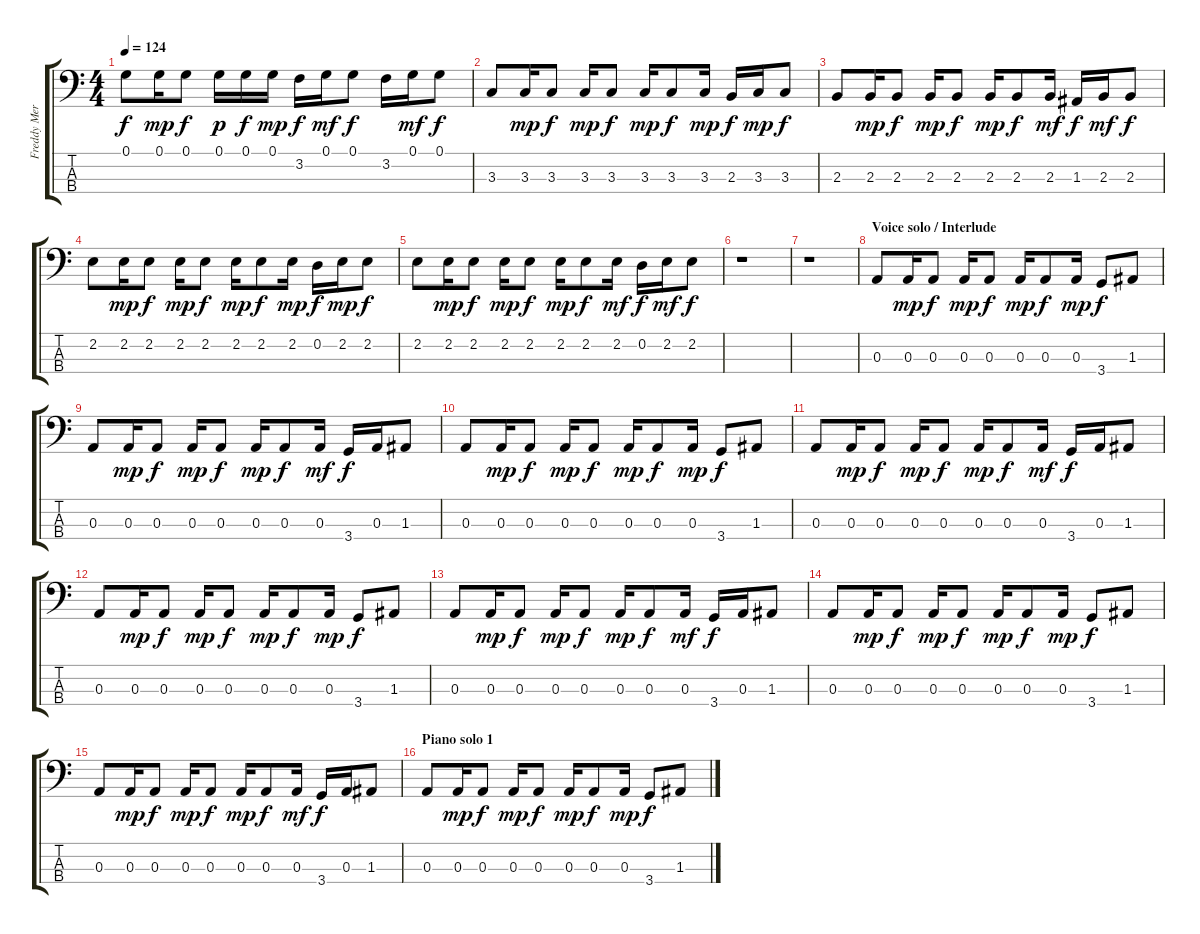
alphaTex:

\track ("Freddy Mercury / Synths." "Freddy Mer") {instrument synthbass2}
\staff {score tabs}
\tuning (G2 D2 A1 E1) {hide}
\ts (4 4)
\tempo 124
\clef f4
\ks c
0.1.8{dy f} 0.1.16{dy mp} 0.1.8{dy f} 0.1.16{dy p} 0.1.16{dy f} 0.1.16{dy mp} 3.2.16{dy f} 0.1.16{dy mf} 0.1.8{dy f} 3.2.16 0.1.16{dy mf} 0.1.8{dy f} |
3.3.8 3.3.16{dy mp} 3.3.8{dy f} 3.3.16{dy mp} 3.3.8{dy f} 3.3.16{dy mp} 3.3.8{dy f} 3.3.16{dy mp} 2.3.16{dy f} 3.3.16{dy mp} 3.3.8{dy f} |
2.3.8 2.3.16{dy mp} 2.3.8{dy f} 2.3.16{dy mp} 2.3.8{dy f} 2.3.16{dy mp} 2.3.8{dy f} 2.3.16{dy mf} 1.3.16{dy f} 2.3.16{dy mf} 2.3.8{dy f} |
2.2.8 2.2.16{dy mp} 2.2.8{dy f} 2.2.16{dy mp} 2.2.8{dy f} 2.2.16{dy mp} 2.2.8{dy f} 2.2.16{dy mp} 0.2.16{dy f} 2.2.16{dy mp} 2.2.8{dy f} |
2.2.8 2.2.16{dy mp} 2.2.8{dy f} 2.2.16{dy mp} 2.2.8{dy f} 2.2.16{dy mp} 2.2.8{dy f} 2.2.16{dy mf} 0.2.16{dy f} 2.2.16{dy mf} 2.2.8{dy f} |
r.1 |
r.1 |
\section ("" "Voice solo / Interlude")
0.3.8 0.3.16{dy mp} 0.3.8{dy f} 0.3.16{dy mp} 0.3.8{dy f} 0.3.16{dy mp} 0.3.8{dy f} 0.3.16{dy mp} 3.4.8{dy f} 1.3.8 |
0.3.8 0.3.16{dy mp} 0.3.8{dy f} 0.3.16{dy mp} 0.3.8{dy f} 0.3.16{dy mp} 0.3.8{dy f} 0.3.16{dy mf} 3.4.16{dy f} 0.3.16 1.3.8 |
0.3.8 0.3.16{dy mp} 0.3.8{dy f} 0.3.16{dy mp} 0.3.8{dy f} 0.3.16{dy mp} 0.3.8{dy f} 0.3.16{dy mp} 3.4.8{dy f} 1.3.8 |
0.3.8 0.3.16{dy mp} 0.3.8{dy f} 0.3.16{dy mp} 0.3.8{dy f} 0.3.16{dy mp} 0.3.8{dy f} 0.3.16{dy mf} 3.4.16{dy f} 0.3.16 1.3.8 |
0.3.8 0.3.16{dy mp} 0.3.8{dy f} 0.3.16{dy mp} 0.3.8{dy f} 0.3.16{dy mp} 0.3.8{dy f} 0.3.16{dy mp} 3.4.8{dy f} 1.3.8 |
0.3.8 0.3.16{dy mp} 0.3.8{dy f} 0.3.16{dy mp} 0.3.8{dy f} 0.3.16{dy mp} 0.3.8{dy f} 0.3.16{dy mf} 3.4.16{dy f} 0.3.16 1.3.8 |
0.3.8 0.3.16{dy mp} 0.3.8{dy f} 0.3.16{dy mp} 0.3.8{dy f} 0.3.16{dy mp} 0.3.8{dy f} 0.3.16{dy mp} 3.4.8{dy f} 1.3.8 |
0.3.8 0.3.16{dy mp} 0.3.8{dy f} 0.3.16{dy mp} 0.3.8{dy f} 0.3.16{dy mp} 0.3.8{dy f} 0.3.16{dy mf} 3.4.16{dy f} 0.3.16 1.3.8 |
\section ("" "Piano solo 1")
0.3.8 0.3.16{dy mp} 0.3.8{dy f} 0.3.16{dy mp} 0.3.8{dy f} 0.3.16{dy mp} 0.3.8{dy f} 0.3.16{dy mp} 3.4.8{dy f} 1.3.8
